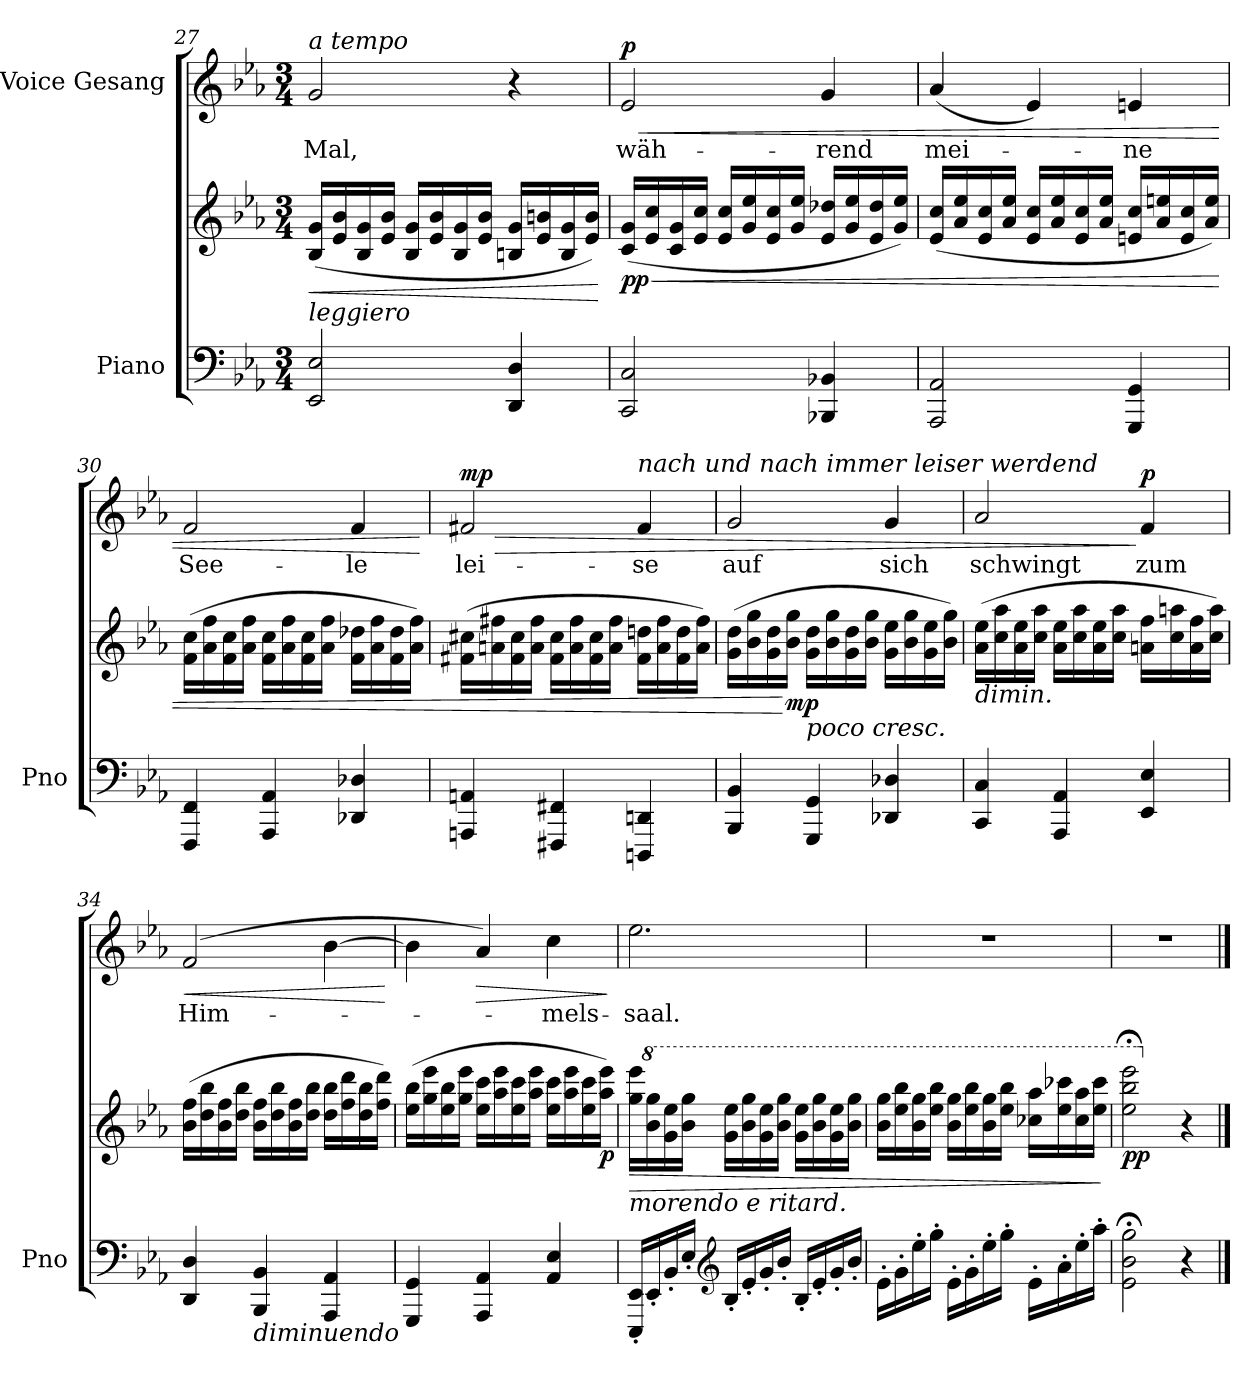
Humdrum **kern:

**kern	**kern	**dynam	**kern	**text	**dynam
*part2	*part2	*part2	*part1	*part1	*part1
*staff3	*staff2	*staff2/3	*staff1	*staff1	*staff1
*I"Piano	*	*	*I"Voice Gesang	*	*
*I'Pno	*	*	*	*	*
*clefF4	*clefG2	*	*clefG2	*	*
*k[b-e-a-]	*k[b-e-a-]	*	*k[b-e-a-]	*	*
*M3/4	*M3/4	*	*M3/4	*	*
*MM60	*MM60	*	*MM60	*	*
=27	=27	=27	=27	=27	=27
!	!	!	!LO:TX:a:i:t=a tempo	!	!
!	!LO:TX:b:i:t=leggiero	!	!	!	!
!	!	!LO:HP:b	!	!LO:LY:b	!
2EE-/ 2E-/	(<16B-/ 16g/LL	<	2g/	Mal,	.
.	16e-/ 16b-/	.	.	.	.
.	16B-/ 16g/	.	.	.	.
.	16e-/ 16b-/JJ	.	.	.	.
.	16B-/ 16g/LL	.	.	.	.
.	16e-/ 16b-/	.	.	.	.
.	16B-/ 16g/	.	.	.	.
.	16e-/ 16b-/JJ	.	.	.	.
4DD/ 4D/	16Bn/ 16g/LL	.	4r	.	.
.	16e-/ 16bn/	.	.	.	.
.	16B/ 16g/	.	.	.	.
.	16e-/ 16b/JJ)	.	.	.	.
.	.	[	.	.	.
=28	=28	=28	=28	=28	=28
!	!	!LO:HP:b	!	!LO:LY:b	!LO:HP:b
!	!	!LO:DY:n=1:b	!	!	!LO:DY:n=1:a
2CC/ 2C/	(<16c/ 16g/LL	< pp	2e-/	wäh-	< p
.	16e-/ 16cc/	.	.	.	.
.	16c/ 16g/	.	.	.	.
.	16e-/ 16cc/JJ	.	.	.	.
.	16e-/ 16cc/LL	.	.	.	.
.	16g/ 16ee-/	.	.	.	.
.	16e-/ 16cc/	.	.	.	.
.	16g/ 16ee-/JJ	.	.	.	.
!	!	!	!	!LO:LY:b	!
4BBB-X/ 4BB-X/	16e-/ 16dd-X/LL	.	4g/	-rend	.
.	16g/ 16ee-/	.	.	.	.
.	16e-/ 16dd-/	.	.	.	.
.	16g/ 16ee-/JJ)	.	.	.	.
=29	=29	=29	=29	=29	=29
!	!	!	!	!LO:LY:b	!
2AAA-/ 2AA-/	(<16e-/ 16cc/LL	.	(<4a-/	mei-	.
.	16a-/ 16ee-/	.	.	.	.
.	16e-/ 16cc/	.	.	.	.
.	16a-/ 16ee-/JJ	.	.	.	.
.	16e-/ 16cc/LL	.	4e-/)	.	.
.	16a-/ 16ee-/	.	.	.	.
.	16e-/ 16cc/	.	.	.	.
.	16a-/ 16ee-/JJ	.	.	.	.
!	!	!	!	!LO:LY:b	!
4GGG/ 4GG/	16en/ 16cc/LL	.	4en/	-ne	.
.	16a-/ 16een/	.	.	.	.
.	16e/ 16cc/	.	.	.	.
.	16a-/ 16ee/JJ)	.	.	.	.
!!LO:LB:g=z
=30	=30	=30	=30	=30	=30
!	!	!	!	!LO:LY:b	!
4FFF/ 4FF/	(>16f\ 16cc\LL	.	2f/	See-	.
.	16a-\ 16ff\	.	.	.	.
.	16f\ 16cc\	.	.	.	.
.	16a-\ 16ff\JJ	.	.	.	.
4AAA-/ 4AA-/	16f\ 16cc\LL	.	.	.	.
.	16a-\ 16ff\	.	.	.	.
.	16f\ 16cc\	.	.	.	.
.	16a-\ 16ff\JJ	.	.	.	.
!	!	!	!	!LO:LY:b	!
4DD-X/ 4D-X/	16f\ 16dd-X\LL	.	4f/	-le	.
.	16a-\ 16ff\	.	.	.	.
.	16f\ 16dd-\	.	.	.	.
.	16a-\ 16ff\JJ)	.	.	.	.
.	.	.	.	.	[
=31	=31	=31	=31	=31	=31
!	!	!	!	!LO:LY:b	!LO:HP:b
!	!	!	!	!	!LO:DY:n=1:a
4AAAn/ 4AAn/	(>16f#X\ 16cc#X\LL	.	2f#X/	lei-	> mp
.	16an\ 16ff#X\	.	.	.	.
.	16f#\ 16cc#\	.	.	.	.
.	16a\ 16ff#\JJ	.	.	.	.
4FFF#X/ 4FF#X/	16f#\ 16cc#\LL	.	.	.	.
.	16a\ 16ff#\	.	.	.	.
.	16f#\ 16cc#\	.	.	.	.
.	16a\ 16ff#\JJ	.	.	.	.
!	!	!	!LO:TX:a:i:t=nach     und     nach     immer     leiser     werdend	!	!
!	!	!	!	!LO:LY:b	!
4DDDn/ 4DDn/	16f#\ 16ddn\LL	.	4f#/	-se	.
.	16a\ 16ff#\	.	.	.	.
.	16f#\ 16dd\	.	.	.	.
.	16a\ 16ff#\JJ)	.	.	.	.
=32	=32	=32	=32	=32	=32
!	!	!	!	!LO:LY:b	!
4BBB-/ 4BB-/	(>16g\ 16dd\LL	.	2g/	auf	.
.	16b-\ 16gg\	.	.	.	.
.	16g\ 16dd\	.	.	.	.
!	!	!LO:DY:n=1:b	!	!	!
.	16b-\ 16gg\JJ	[ mp	.	.	.
!	!LO:TX:b:i:t=poco cresc.	!	!	!	!
4GGG/ 4GG/	16g\ 16dd\LL	.	.	.	.
.	16b-\ 16gg\	.	.	.	.
.	16g\ 16dd\	.	.	.	.
.	16b-\ 16gg\JJ	.	.	.	.
!	!	!	!	!LO:LY:b	!
4DD-X/ 4D-X/	16g\ 16ee-\LL	.	4g/	sich	.
.	16b-\ 16gg\	.	.	.	.
.	16g\ 16ee-\	.	.	.	.
.	16b-\ 16gg\JJ)	.	.	.	.
=33	=33	=33	=33	=33	=33
!	!LO:TX:b:i:t=dimin.	!	!	!	!
!	!	!	!	!LO:LY:b	!
4CC/ 4C/	(>16a-\ 16ee-\LL	.	2a-/	schwingt	.
.	16cc\ 16aa-\	.	.	.	.
.	16a-\ 16ee-\	.	.	.	.
.	16cc\ 16aa-\JJ	.	.	.	.
4AAA-/ 4AA-/	16a-\ 16ee-\LL	.	.	.	.
.	16cc\ 16aa-\	.	.	.	.
.	16a-\ 16ee-\	.	.	.	.
.	16cc\ 16aa-\JJ	.	.	.	.
!	!	!	!	!LO:LY:b	!LO:DY:n=1:a
4EE-/ 4E-/	16an\ 16ff\LL	.	4f/	zum	] p
.	16cc\ 16aan\	.	.	.	.
.	16a\ 16ff\	.	.	.	.
.	16cc\ 16aa\JJ)	.	.	.	.
!!LO:LB:g=z
=34	=34	=34	=34	=34	=34
!	!	!	!	!LO:LY:b	!LO:HP:b
4DD/ 4D/	(>16b-\ 16ff\LL	.	(<2f/	Him-	<
.	16dd\ 16bb-\	.	.	.	.
.	16b-\ 16ff\	.	.	.	.
.	16dd\ 16bb-\JJ	.	.	.	.
!LO:TX:b:i:t=diminuendo	!	!	!	!	!
4BBB-/ 4BB-/	16b-\ 16ff\LL	.	.	.	.
.	16dd\ 16bb-\	.	.	.	.
.	16b-\ 16ff\	.	.	.	.
.	16dd\ 16bb-\JJ	.	.	.	.
4AAA-/ 4AA-/	16dd\ 16bb-\LL	.	[4b-\	.	.
.	16ff\ 16ddd\	.	.	.	.
.	16dd\ 16bb-\	.	.	.	.
.	16ff\ 16ddd\JJ)	.	.	.	.
.	.	.	.	.	[
=35	=35	=35	=35	=35	=35
*	*	*	*MM58	*	*
4GGG/ 4GG/	(>16ee-\ 16bb-\LL	.	4b-\]	.	.
.	16gg\ 16eee-\	.	.	.	.
.	16ee-\ 16bb-\	.	.	.	.
.	16gg\ 16eee-\JJ	.	.	.	.
!	!	!	!	!	!LO:HP:b
4AAA-/ 4AA-/	16ee-\ 16ccc\LL	.	4a-/)	.	>
.	16aa-\ 16eee-\	.	.	.	.
.	16ee-\ 16ccc\	.	.	.	.
.	16aa-\ 16eee-\JJ	.	.	.	.
!	!	!	!	!LO:LY:b	!
4AA-/ 4E-/	16ee-\ 16ccc\LL	.	4cc\	-mels-	.
.	16aa-\ 16eee-\	.	.	.	.
.	16ee-\ 16ccc\	.	.	.	.
!	!	!LO:DY:b	!	!	!
.	16aa-\ 16eee-\JJ)	p	.	.	.
.	.	.	.	.	]
=36	=36	=36	=36	=36	=36
*	*	*	*MM56	*	*
!	!LO:TX:b:i:t=morendo   e   ritard.	!	!	!	!
!	!	!LO:HP:b	!	!LO:LY:b	!
*	*	*	*^	*	*
16EEE-/' 16EE-/'LL	16gg\ 16eee-\LL	>	2.ee-\	2ryy	-saal.	.
*	*8va	*	*	*	*	*
16EE-'/	16bb-\ 16ggg\	.	.	.	.	.
16BB-'/	16gg\ 16eee-\	.	.	.	.	.
16E-'/JJ	16bb-\ 16ggg\JJ	.	.	.	.	.
*clefG2	*	*	*	*	*	*
16B-'/LL	16gg\ 16eee-\LL	.	.	.	.	.
16e-'/	16bb-\ 16ggg\	.	.	.	.	.
16g'/	16gg\ 16eee-\	.	.	.	.	.
16b-'/JJ	16bb-\ 16ggg\JJ	.	.	.	.	.
*	*	*	*MM52	*	*	*
16B-'/LL	16gg\ 16eee-\LL	.	.	4ryy	.	.
16e-'/	16bb-\ 16ggg\	.	.	.	.	.
16g'/	16gg\ 16eee-\	.	.	.	.	.
16b-'/JJ	16bb-\ 16ggg\JJ	.	.	.	.	.
*	*	*	*v	*v	*	*
=37	=37	=37	=37	=37	=37
*	*	*	*MM48	*	*
*	*	*	*^	*	*
*	*	*	*	*^	*	*
*	*	*	*	*	*^	*	*
16e-'\LL	16bb-\ 16ggg\LL	.	2.r	4ryy	2ryy	2ryy	.	.
16g'\	16eee-\ 16bbb-\	.	.	.	.	.	.	.
16ee-'\	16bb-\ 16ggg\	.	.	.	.	.	.	.
16gg'\JJ	16eee-\ 16bbb-\JJ	.	.	.	.	.	.	.
*	*	*	*MM46	*	*	*	*	*
16e-'\LL	16bb-\ 16ggg\LL	.	.	2ryy	.	.	.	.
16g'\	16eee-\ 16bbb-\	.	.	.	.	.	.	.
16ee-'\	16bb-\ 16ggg\	.	.	.	.	.	.	.
16gg'\JJ	16eee-\ 16bbb-\JJ	.	.	.	.	.	.	.
*	*	*	*MM44	*	*	*	*	*
16e-'\LL	16ccc-X\ 16aaa-\LL	.	.	.	4ryy	8ryy	.	.
16a-'\	16eee-\ 16cccc-X\	.	.	.	.	.	.	.
*	*	*	*MM40	*	*	*	*	*
16ee-'\	16ccc-\ 16aaa-\	.	.	.	.	8ryy	.	.
16aa-'\JJ	16eee-\ 16cccc-\JJ	.	.	.	.	.	.	.
.	.	]	.	.	.	.	.	.
=38	=38	=38	=38	=38	=38	=38	=38	=38
!	!	!LO:DY:b	!	!	!	!	!	!
*	*	*	*v	*v	*v	*v	*	*
2e-\;< 2b-\;< 2gg\;<	2eee-\;< 2bbb-\;< 2eeee-\;<	pp	2.r	.	.
*	*X8va	*	*	*	*
4r	4r	.	.	.	.
==	==	==	==	==	==
*-	*-	*-	*-	*-	*-
